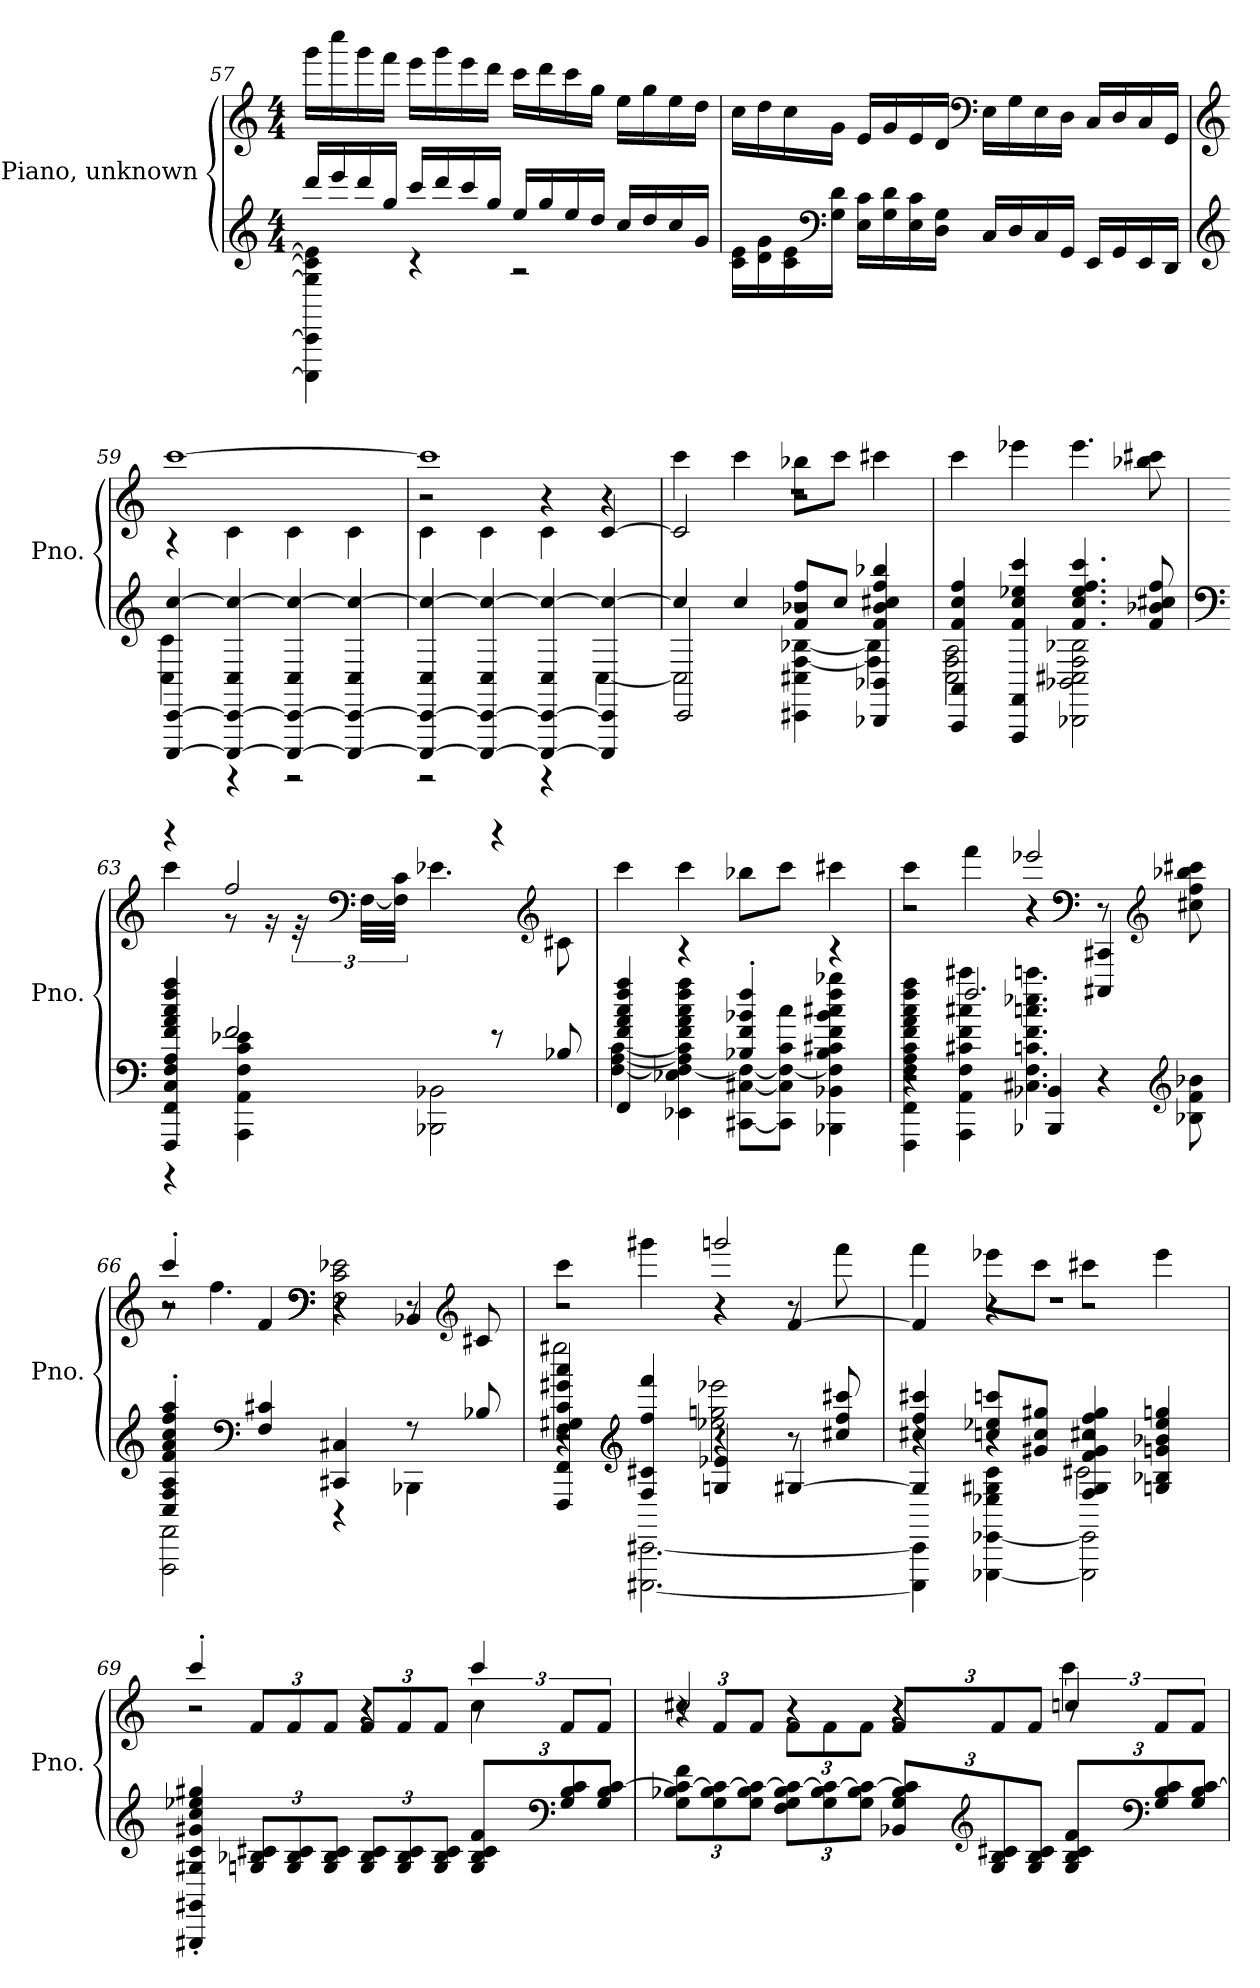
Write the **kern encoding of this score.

**kern	**kern
*part1	*part1
*staff2	*staff1
*I"Piano, unknown	*
*I'Pno.	*
*clefG2	*clefG2
*k[]	*k[]
*M4/4	*M4/4
=57	=57
*^	*
16ddd/LL	4CCC\] 4CC\] 4G\] 4c\] 4e\]	16ggg\LL
16eee/	.	16cccc\
16ddd/	.	16ggg\
16gg/JJ	.	16fff\JJ
16ccc/LL	4r	16eee\LL
16ddd/	.	16ggg\
16ccc/	.	16eee\
16gg/JJ	.	16ddd\JJ
16ee/LL	2r	16ccc\LL
16gg/	.	16ddd\
16ee/	.	16ccc\
16dd/JJ	.	16gg\JJ
16cc/LL	.	16ee\LL
16dd/	.	16gg\
16cc/	.	16ee\
16g/JJ	.	16dd\JJ
*v	*v	*
!!LO:LB:g=z
=58	=58
16c\ 16e\LL	16cc\LL
16d\ 16g\	16dd\
16c\ 16e\	16cc\
*clefF4	*
16G\ 16d\JJ	16g\JJ
16E\ 16c\LL	16e/LL
16G\ 16d\	16g/
16E\ 16c\	16e/
16D\ 16G\JJ	16d/JJ
*	*clefF4
16C/LL	16E\LL
16D/	16G\
16C/	16E\
16GG/JJ	16D\JJ
16EE/LL	16C/LL
16GG/	16D/
16EE/	16C/
16DD/JJ	16GG/JJ
=59	=59
*clefG2	*clefG2
*^	*^
[4CCC/ [4CC/ [4cc/	4C\ 4c\	[1ccc	4r
4CCC/_ 4CC/_ 4C/ 4cc/_	4r	.	4c\
4CCC/_ 4CC/_ 4C/ 4cc/_	2r	.	4c\
4CCC/_ 4CC/_ 4C/ 4cc/_	.	.	4c\
=60	=60	=60	=60
*	*	*	*^
4CCC/_ 4CC/_ 4C/ 4cc/_	2r	1ccc]	4c\	2r
4CCC/_ 4CC/_ 4C/ 4cc/_	.	.	4c\	.
4CCC/_ 4CC/_ 4C/ 4cc/_	4r	.	4c\	4r
4CCC/] 4CC/] 4cc/_	[4C\	.	4r	[4c/
!!LO:LB:g=z	!!	!!
=61	=61	=61	=61	=61
*	*^	*	*	*
4cc/]	2C\]	2CC/	1r	4ccc\	2c/]
4cc/	.	.	.	4ccc\	.
8f/ 8b-X/ 8ff/L	4CC#X\ 4C#X\ [4F\ [4B-X\	2r	.	8bb-X\L	2r
8cc/J	.	.	.	8ccc\J	.
4BBB-X/ 4BB-X/ 4f/ 4b-/ 4cc#X/ 4ff/ 4bb-X/	4F\] 4B-\]	.	.	4ccc#X\	.
*	*v	*v	*	*	*
*	*	*v	*v	*v
=62	=62	=62
4AAA/ 4AA/ 4f/ 4cc/ 4ff/	2C\ 2F\ 2A\	4ccc\
4FFF/ 4FF/ 4f/ 4cc/ 4ee-X/ 4ccc/	.	4eee-X\
4.f/ 4.cc/ 4.ee-/ 4.ff/ 4.ccc/	2BBB-X\ 2BB-X\ 2C#X\ 2F\ 2B-X\	4.eee-\
8f/ 8b-X/ 8cc#X/ 8ff/	.	8bb-X\ 8ccc#X\
=63	=63	=63
*clefF4	*	*
*	*	*^
4FFF/ 4FF/ 4C/ 4F/ 4A/ 4f/ 4a/ 4cc/ 4ff/ 4aa/	4r	4r	4ccc\
2f/	4AAA\ 4AA\ 4F\ 4c\ 4e-X\	2ff/	8r
.	.	.	16r
.	.	.	48r
*	*	*clefF4	*
.	.	.	[48F\LLL
.	.	.	48F\] 48c\JJJ
.	2BBB-X\ 2BB-X\	.	4.e-X\
8r	.	4r	.
*	*	*clefG2	*
8B-X/	.	.	8c#X\
*	*	*v	*v
!!LO:LB:g=z
=64	=64	=64
4FF/ 4f/ 4a/ 4cc/ 4ff/ 4aa/	[4F\ [4A\ [4c\	4ccc\
4r	4EE-X\ 4E-X\ 4F\_ 4A\] 4c\] 4f\ 4a\ 4cc\ 4ff\ 4aa\	4ccc\
4B-X/' 4f/' 4b-X/' 4ff/'	[8CC#X\ [8C#X\ 8F\_L	8bb-X\L
.	8CC#\] 8C#\] 8F\_ 8c\ 8cc\J	8ccc\J
4r	4BBB-X\ 4BB-X\ 4F\] 4B-\ 4c#X\ 4f\ 4b-\ 4cc#X\ 4ff\ 4bb-X\	4ccc#X\
=65	=65	=65
*	*^	*^
*	*	*	*	*^
4r	4FFF\ 4FF\ 4F\ 4A\ 4c\ 4f\ 4a\ 4cc\ 4ff\ 4aa\	2r	2r	4ccc\	2r
2.ff/	4AAA\ 4AA\ 4F\ 4c#X\ 4f\ 4cc#X\ 4ccc#X\	.	.	4fff\	.
.	4.C#X\ 4.F\ 4.cn\ 4.f\ 4.ccn\ 4.ee-X\ 4.cccn\	4BBB-X/ 4BB-X/	2eee-X/	4r	4r
*	*	*	*clefF4	*	*
.	.	4r	.	8r	4CCC#X/ 4CC#X/
*clefG2	*	*	*clefG2	*	*
.	8B-X\ 8f\ 8b-X\	.	.	8cc#X\ 8ff\ 8bb-X\ 8ccc#X\	.
*	*v	*v	*	*	*
=66	=66	=66	=66	=66
4C/' 4F/' 4A/' 4f/' 4a/' 4cc/' 4ff/' 4aa/'	2FFF\ 2FF\	4ccc'/	8r	2r
.	.	.	4.ff\	.
*clefF4	*	*	*	*
4F/ 4c#X/	.	4f/	.	.
*	*	*clefF4	*	*
4CC#X/ 4C#X/	4r	4r	2F\ 2c\ 2e-X\	4r
8r	4BBB-X\	8r	.	4BB-X/
*	*	*clefG2	*	*
8B-X/	.	8c#X/	.	.
!!LO:LB:g=z	!!	!!
=67	=67	=67	=67	=67
*^	*^	*	*	*
4FFF/ 4FF/ 4F/ 4G#X/ 4c/ 4g#X/ 4cc/	2gg#X\	2r	4r	2r	4ccc\	2r
*clefG2	*	*	*	*	*	*
4F/ 4c#X/ 4ff/ 4fff/	.	.	[2.CCC#X\ [2.CC#X\	.	4ggg#X\	.
4Gn/ 4e-X/	2ee-X\ 2ggn\ 2eee-X\	4r	.	2gggn/	4r	4r
8r	.	[4G#X/	.	.	8r	[4f/
8cc#X/ 8ff/ 8ccc#X/	.	.	.	.	8fff\	.
=68	=68	=68	=68	=68	=68	=68
4cc#X/ 4ff/ 4ccc#X/	4r	4G#/]	4CCC#\] 4CC#\]	1r	4fff\	4f/]
8ccn/ 8ee-X/ 8cccn/L	[4EEE-X\ [4EE-X\ 4E-X\ 4G#X\ 4c\	4r	4r	.	8eee-X\L	4r
8g#X/ 8cc/ 8gg#X/J	.	.	.	.	8ccc\J	.
4F/ 4G#/ 4f/ 4g#/ 4cc#X/ 4ff/ 4gg#/	2EEE-\] 2EE-\]	2r	2c#X\	.	4ccc#X\	2r
4Gn/ 4B-X/ 4gn/ 4b-X/ 4ee-/ 4ggn/	.	.	.	.	4eee-\	.
*v	*v	*v	*v	*	*	*
!!LO:PB:g=z	!!	!!
=69	=69	=69	=69
4GGG#X/' 4GG#X/' 4G#X/' 4c/' 4g#X/' 4cc/' 4ee-X/' 4gg#X/'	2r	2r	4ccc'/
*Xbrackettup	*	*	*Xbrackettup
12Gn/ 12B-X/ 12c#X/L	.	.	12f/L
12G/ 12B-/ 12c#/	.	.	12f/
12G/ 12B-/ 12c#/J	.	.	12f/J
12G/ 12B-/ 12c#/L	4r	4r	12f/L
12G/ 12B-/ 12c#/	.	.	12f/
12G/ 12B-/ 12c#/J	.	.	12f/J
*	*	*	*brackettup
12G/ 12B-/ 12c#/ 12f/L	4ccc/	4cc\	12r
*clefF4	*	*	*
12G/ 12B-/ 12c#/	.	.	12f/L
12G/ 12B-/ [12c#/J	.	.	12f/J
!!LO:LB:g=z	!!	!!
=70	=70	=70	=70
12G\ 12B-X\ 12c#\_ 12f\L	2cc#X/	4r	12r
12G\ 12B-\ 12c#\_	.	.	12f/L
12G\ 12B-\ 12c#\_J	.	.	12f/J
*	*	*Xbrackettup	*
12F\ 12G\ 12B-\ 12c#\_L	.	12f\L	4r
12G\ 12B-\ 12c#\_	.	12f\	.
12G\ 12B-\ 12c#\_J	.	12f\J	.
12BB-X/ 12G/ 12B-/ 12c#/]L	4r	4r	12f/L
*clefG2	*	*	*
12G/ 12B-/ 12c#X/	.	.	12f/
12G/ 12B-/ 12c#/J	.	.	12f/J
*	*	*	*brackettup
12G/ 12B-/ 12c#/ 12f/L	4ccn/	4ccc\	12r
*clefF4	*	*	*
12G/ 12B-/ 12c#/	.	.	12f/L
12G/ 12B-/ [12c#/J	.	.	12f/J
*	*v	*v	*v
=	=
*-	*-
